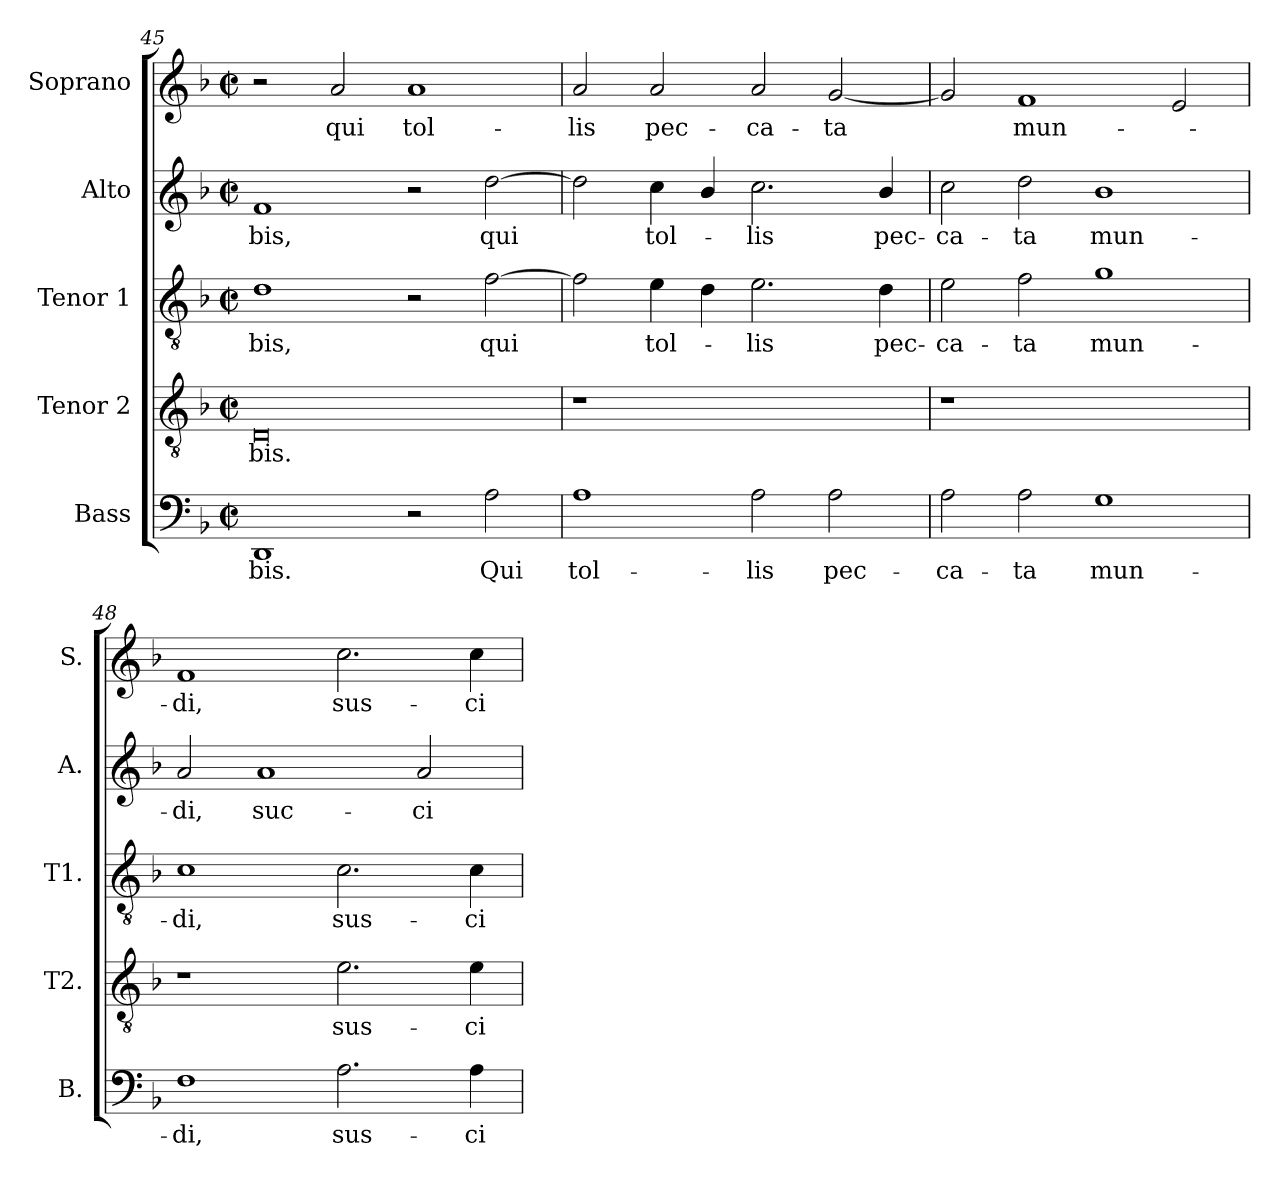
**kern	**text	**kern	**text	**kern	**text	**kern	**text	**kern	**text
*part5	*part5	*part4	*part4	*part3	*part3	*part2	*part2	*part1	*part1
*staff5	*staff5	*staff4	*staff4	*staff3	*staff3	*staff2	*staff2	*staff1	*staff1
*I"Bass	*	*I"Tenor 2	*	*I"Tenor 1	*	*I"Alto	*	*I"Soprano	*
*I'B.	*	*I'T2.	*	*I'T1.	*	*I'A.	*	*I'S.	*
!!LO:LB:g=z
*clefF4	*	*clefGv2	*	*clefGv2	*	*clefG2	*	*clefG2	*
*	*	*ITrd7c12	*	*ITrd7c12	*	*	*	*	*
*k[b-]	*	*k[b-]	*	*k[b-]	*	*k[b-]	*	*k[b-]	*
*F:	*	*F:	*	*F:	*	*F:	*	*F:	*
*M2/2	*	*M2/2	*	*M2/2	*	*M2/2	*	*M2/2	*
*met(c|)	*	*met(c|)	*	*met(c|)	*	*met(c|)	*	*met(c|)	*
=45	=45	=45	=45	=45	=45	=45	=45	=45	=45
!	!LO:LY:b:color=#000000	!	!	!	!	!	!	!	!
!	!	!	!LO:LY:b:color=#000000	!	!	!	!	!	!
!	!	!	!	!	!LO:LY:b:color=#000000	!	!	!	!
!	!	!	!	!	!	!	!LO:LY:b:color=#000000	!	!
1DDi	-bis.	0DDi	-bis.	1Di	-bis,	1fi	-bis,	2r	.
!	!	!	!	!	!	!	!	!	!LO:LY:b:color=#000000
.	.	.	.	.	.	.	.	2ai/	qui
!	!	!	!	!	!	!	!	!	!LO:LY:b:color=#000000
2r	.	.	.	2r	.	2r	.	1ai	tol-
!	!LO:LY:b:color=#000000	!	!	!	!	!	!	!	!
!	!	!	!	!	!LO:LY:b:color=#000000	!	!	!	!
!	!	!	!	!	!	!	!LO:LY:b:color=#000000	!	!
2Ai\	Qui	.	.	[>2Fi\	qui	[>2ddi\	qui	.	.
=46	=46	=46	=46	=46	=46	=46	=46	=46	=46
!	!LO:LY:b:color=#000000	!LO:N:vis=1	!	!	!	!	!	!	!
!	!	!	!	!	!	!	!	!	!LO:LY:b:color=#000000
1Ai	tol-	1r	.	2Fi\]	.	2ddi\]	.	2ai/	-lis
!	!	!	!	!	!LO:LY:b:color=#000000	!	!	!	!
!	!	!	!	!	!	!	!LO:LY:b:color=#000000	!	!
!	!	!	!	!	!	!	!	!	!LO:LY:b:color=#000000
.	.	.	.	4Ei\	tol-	4cci\	tol-	2ai/	pec-
.	.	.	.	4Di\	.	4b-i/	.	.	.
!	!LO:LY:b:color=#000000	!	!	!	!	!	!	!	!
!	!	!	!	!	!LO:LY:b:color=#000000	!	!	!	!
!	!	!	!	!	!	!	!LO:LY:b:color=#000000	!	!
!	!	!	!	!	!	!	!	!	!LO:LY:b:color=#000000
2Ai\	-lis	1ryy	.	2.Ei\	-lis	2.cci\	-lis	2ai/	-ca-
!	!LO:LY:b:color=#000000	!	!	!	!	!	!	!	!
!	!	!	!	!	!	!	!	!	!LO:LY:b:color=#000000
2Ai\	pec-	.	.	.	.	.	.	[<2gi/	-ta
!	!	!	!	!	!LO:LY:b:color=#000000	!	!	!	!
!	!	!	!	!	!	!	!LO:LY:b:color=#000000	!	!
.	.	.	.	4Di\	pec-	4b-i/	pec-	.	.
=47	=47	=47	=47	=47	=47	=47	=47	=47	=47
!	!LO:LY:b:color=#000000	!LO:N:vis=1	!	!	!	!	!	!	!
!	!	!	!	!	!LO:LY:b:color=#000000	!	!	!	!
!	!	!	!	!	!	!	!LO:LY:b:color=#000000	!	!
2Ai\	-ca-	1r	.	2Ei\	-ca-	2cci\	-ca-	2gi/]	.
!	!LO:LY:b:color=#000000	!	!	!	!	!	!	!	!
!	!	!	!	!	!LO:LY:b:color=#000000	!	!	!	!
!	!	!	!	!	!	!	!LO:LY:b:color=#000000	!	!
!	!	!	!	!	!	!	!	!	!LO:LY:b:color=#000000
2Ai\	-ta	.	.	2Fi\	-ta	2ddi\	-ta	1fi	mun-
!	!LO:LY:b:color=#000000	!	!	!	!	!	!	!	!
!	!	!	!	!	!LO:LY:b:color=#000000	!	!	!	!
!	!	!	!	!	!	!	!LO:LY:b:color=#000000	!	!
1Gi	mun-	1ryy	.	1Gi	mun-	1b-i	mun-	.	.
.	.	.	.	.	.	.	.	2ei/	.
=48	=48	=48	=48	=48	=48	=48	=48	=48	=48
!	!LO:LY:b:color=#000000	!	!	!	!	!	!	!	!
!	!	!	!	!	!LO:LY:b:color=#000000	!	!	!	!
!	!	!	!	!	!	!	!LO:LY:b:color=#000000	!	!
!	!	!	!	!	!	!	!	!	!LO:LY:b:color=#000000
1Fi	-di,	1r	.	1Ci	-di,	2ai/	-di,	1fi	-di,
!	!	!	!	!	!	!	!LO:LY:b:color=#000000	!	!
.	.	.	.	.	.	1ai	suc-	.	.
!	!LO:LY:b:color=#000000	!	!	!	!	!	!	!	!
!	!	!	!LO:LY:b:color=#000000	!	!	!	!	!	!
!	!	!	!	!	!LO:LY:b:color=#000000	!	!	!	!
!	!	!	!	!	!	!	!	!	!LO:LY:b:color=#000000
2.Ai\	sus-	2.Ei\	sus-	2.Ci\	sus-	.	.	2.cci\	sus-
!	!	!	!	!	!	!	!LO:LY:b:color=#000000	!	!
.	.	.	.	.	.	2ai/	-ci-	.	.
!	!LO:LY:b:color=#000000	!	!	!	!	!	!	!	!
!	!	!	!LO:LY:b:color=#000000	!	!	!	!	!	!
!	!	!	!	!	!LO:LY:b:color=#000000	!	!	!	!
!	!	!	!	!	!	!	!	!	!LO:LY:b:color=#000000
4Ai\	-ci-	4Ei\	-ci-	4Ci\	-ci-	.	.	4cci\	-ci-
=	=	=	=	=	=	=	=	=	=
*-	*-	*-	*-	*-	*-	*-	*-	*-	*-
